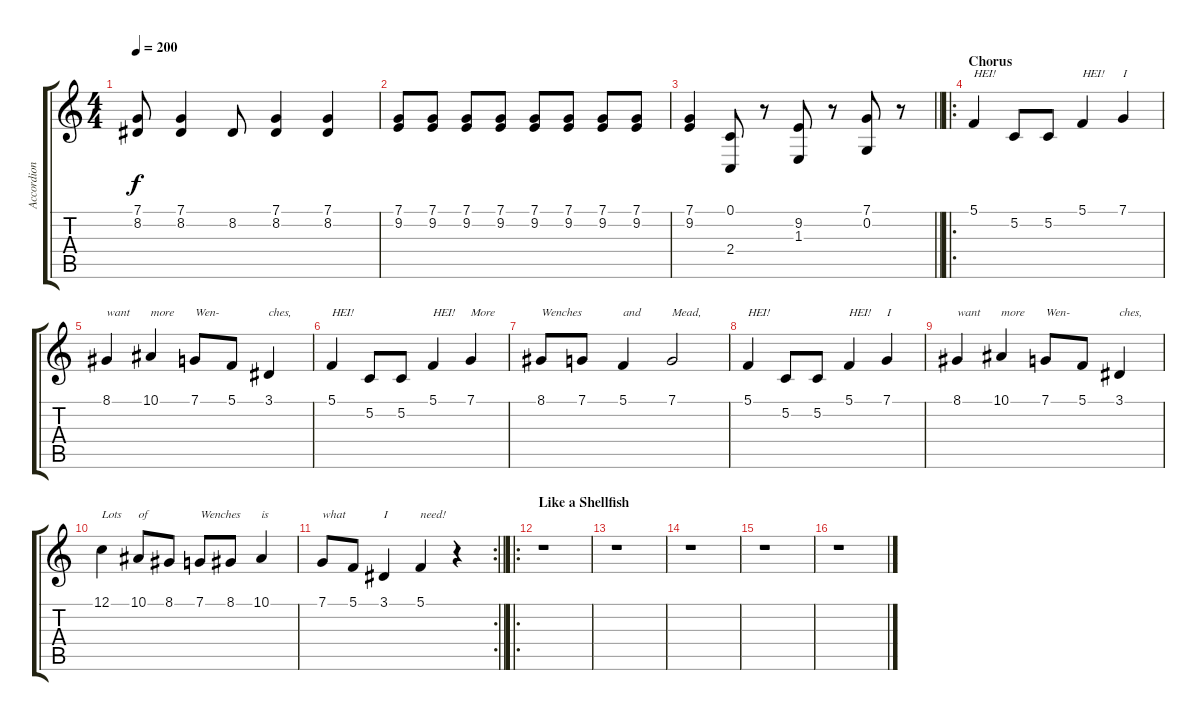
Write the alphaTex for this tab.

\track ("Accordion" "Accordion") {instrument accordion}
\staff {score tabs}
\tuning (C4 G3 Eb3 Bb2 F2 C2) {hide}
\ts (4 4)
\tempo 200
\clef g2
\ks c
(7.1 8.2).8{dy f} (7.1 8.2).4 8.2.8 (7.1 8.2).4 (7.1 8.2).4 |
(7.1 9.2).8 (7.1 9.2).8 (7.1 9.2).8 (7.1 9.2).8 (7.1 9.2).8 (7.1 9.2).8 (7.1 9.2).8 (7.1 9.2).8 |
\barLineRight lightlight
(7.1 9.2).4 (0.1 2.4).8 r.8 (9.2 1.3).8 r.8 (7.1 0.2).8 r.8 |
\ro
\section ("" "Chorus")
5.1.4{txt "HEI!"} 5.2.8 5.2.8 5.1.4{txt "HEI!"} 7.1.4{txt "I"} |
8.1.4{txt "want"} 10.1.4{txt "more"} 7.1.8{txt "Wen-"} 5.1.8 3.1.4{txt "ches,"} |
5.1.4{txt "HEI!"} 5.2.8 5.2.8 5.1.4{txt "HEI!"} 7.1.4{txt "More"} |
8.1.8{txt "Wenches"} 7.1.8 5.1.4{txt "and"} 7.1.2{txt "Mead,"} |
5.1.4{txt "HEI!"} 5.2.8 5.2.8 5.1.4{txt "HEI!"} 7.1.4{txt "I"} |
8.1.4{txt "want"} 10.1.4{txt "more"} 7.1.8{txt "Wen-"} 5.1.8 3.1.4{txt "ches,"} |
12.1.4{txt "Lots"} 10.1.8{txt "of"} 8.1.8 7.1.8{txt "Wenches"} 8.1.8 10.1.4{txt "is"} |
\rc 2
\barLineRight lightlight
7.1.8{txt "what"} 5.1.8 3.1.4{txt "I"} 5.1.4{txt "need!"} r.4 |
\ro
\section ("" "Like a Shellfish")
r.1 |
r.1 |
r.1 |
r.1 |
r.1
